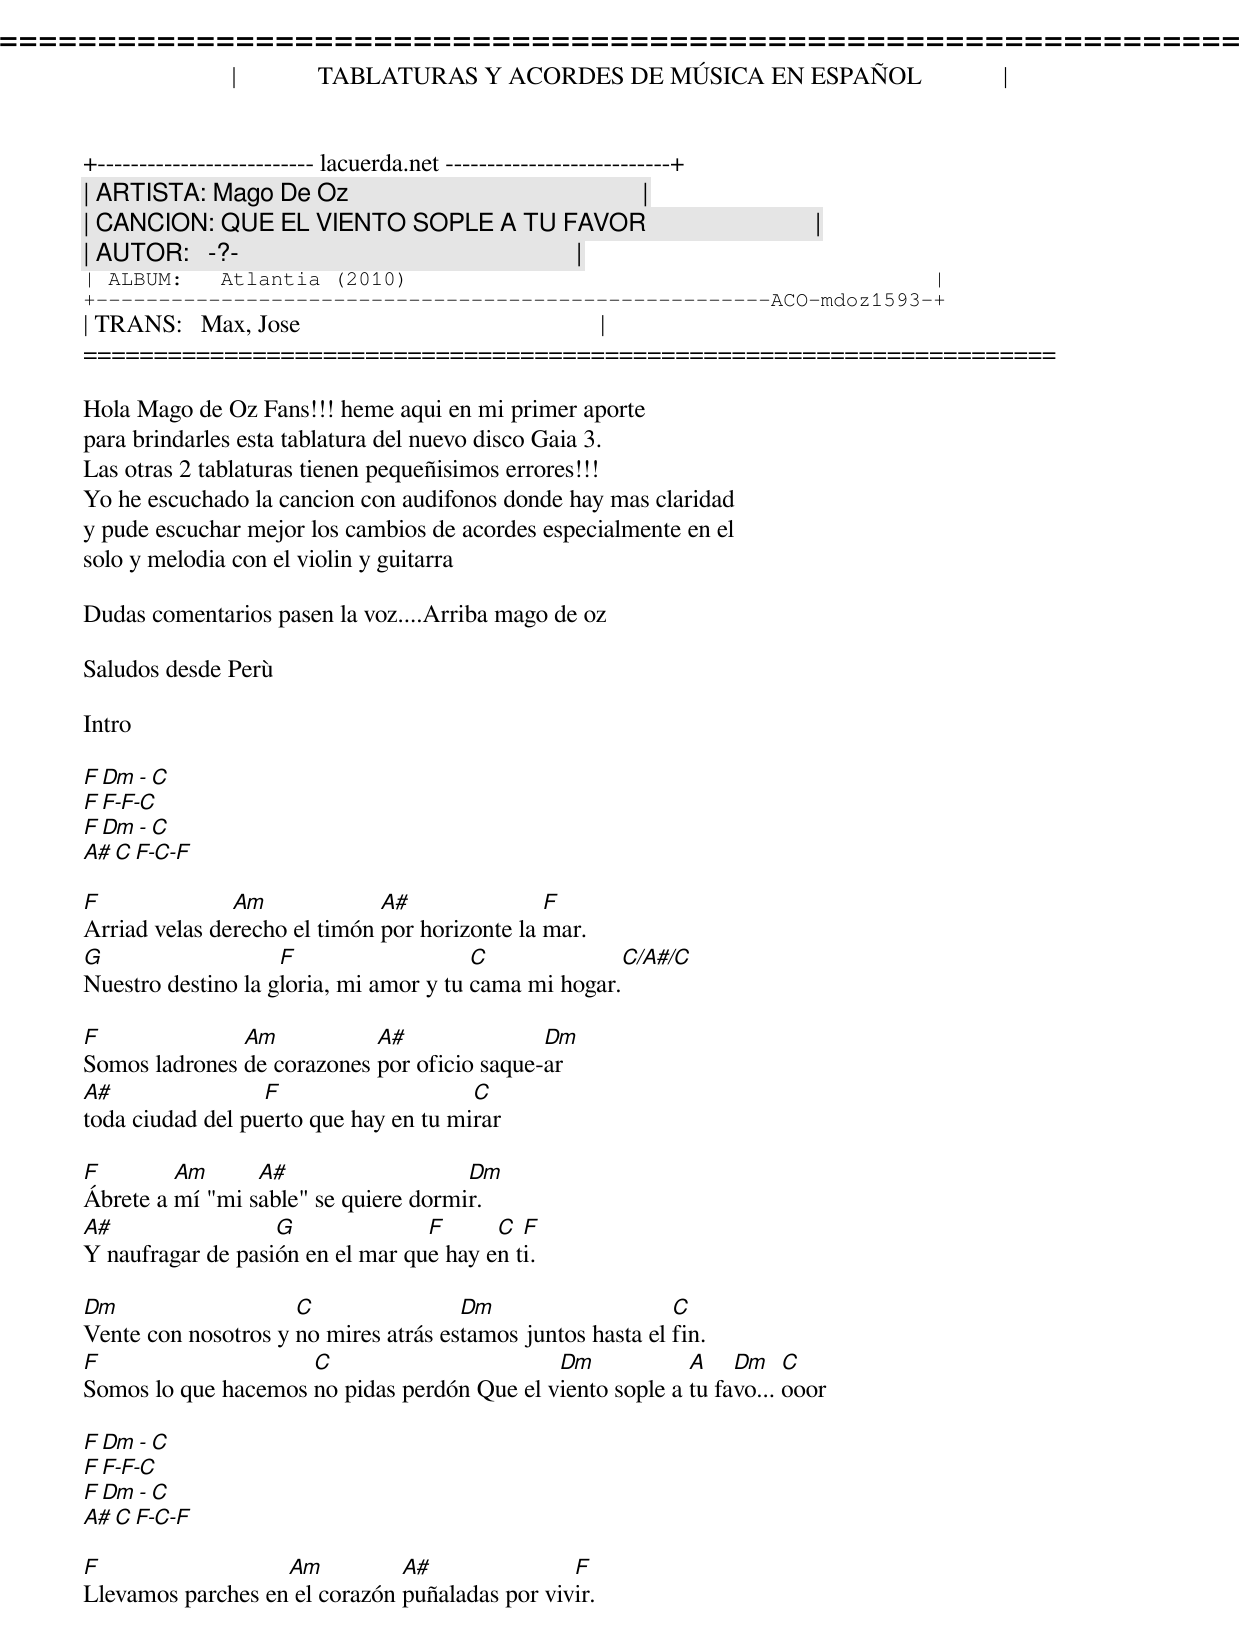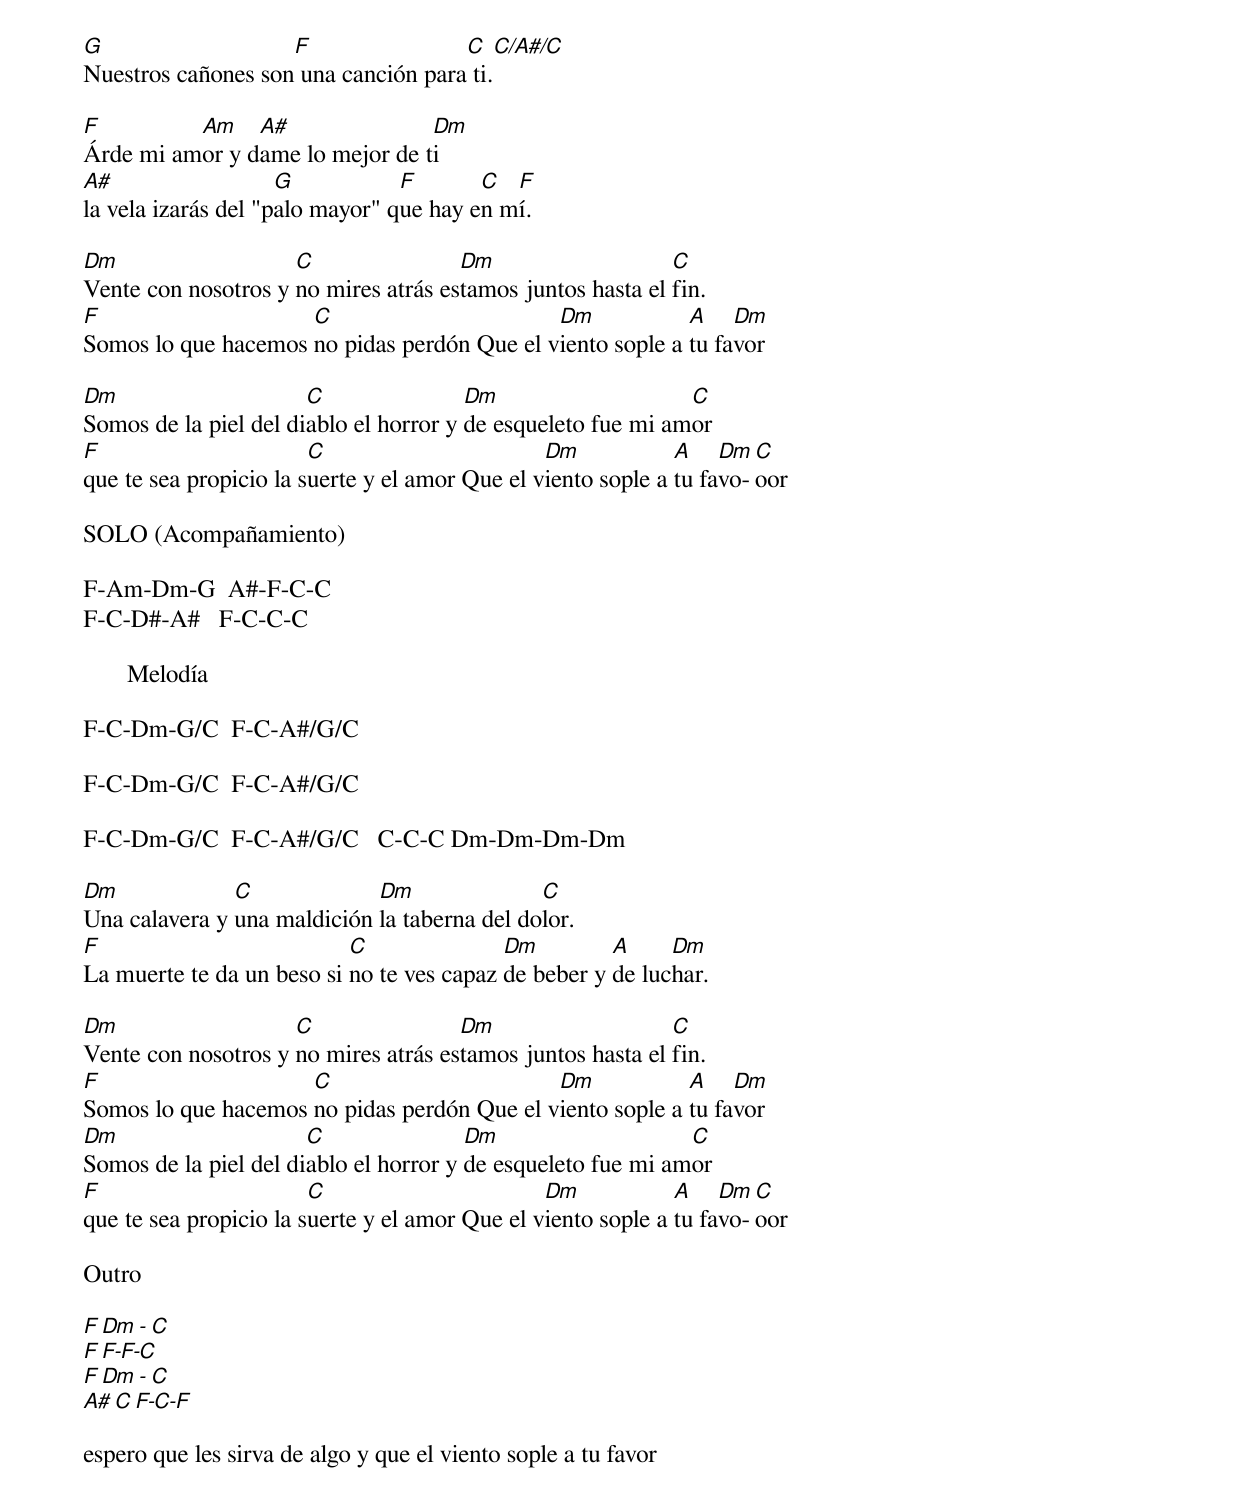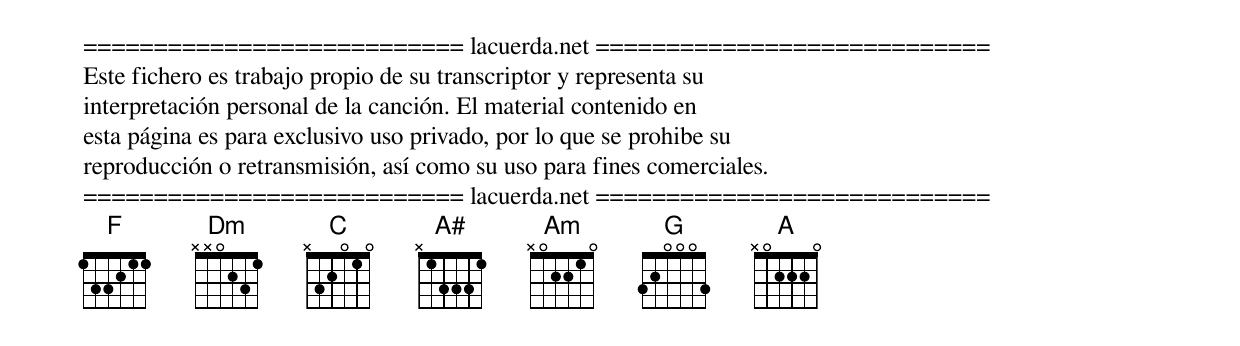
=====================================================================
|             TABLATURAS Y ACORDES DE MÚSICA EN ESPAÑOL             |
+-------------------------- lacuerda.net ---------------------------+
| ARTISTA: Mago De Oz                                               |
| CANCION: QUE EL VIENTO SOPLE A TU FAVOR                           |
| AUTOR:   -?-                                                      |
| ALBUM:   Atlantia (2010)                                          |
+------------------------------------------------------ACO-mdoz1593-+
| TRANS:   Max, Jose                                                |
=====================================================================

Hola Mago de Oz Fans!!! heme aqui en mi primer aporte
para brindarles esta tablatura del nuevo disco Gaia 3.
Las otras 2 tablaturas tienen pequeñisimos errores!!!
Yo he escuchado la cancion con audifonos donde hay mas claridad
y pude escuchar mejor los cambios de acordes especialmente en el
solo y melodia con el violin y guitarra

Dudas comentarios pasen la voz....Arriba mago de oz

Saludos desde Perù

Intro

F      Dm - C
F      F-F-C
F      Dm - C
A#  C  F-C-F

F              Am             A#               F
Arriad velas derecho el timón por horizonte la mar.
G                   F                   C              C/A#/C
Nuestro destino la gloria, mi amor y tu cama mi hogar.

F              Am           A#               Dm
Somos ladrones de corazones por oficio saque-ar
A#                F                    C
toda ciudad del puerto que hay en tu mirar

F        Am      A#                   Dm
Ábrete a mí "mi sable" se quiere dormir.
A#                 G              F      C  F
Y naufragar de pasión en el mar que hay en ti.

Dm                   C                Dm                    C
Vente con nosotros y no mires atrás estamos juntos hasta el fin.
F                    C                       Dm            A    Dm    C
Somos lo que hacemos no pidas perdón Que el viento sople a tu favo... ooor

F      Dm - C
F      F-F-C
F      Dm - C
A#  C  F-C-F

F                  Am          A#               F
Llevamos parches en el corazón puñaladas por vivir.
G                   F                C    C/A#/C
Nuestros cañones son una canción para ti.

F         Am    A#               Dm
Árde mi amor y dame lo mejor de ti
A#                   G           F       C  F
la vela izarás del "palo mayor" que hay en mí.

Dm                   C                Dm                    C
Vente con nosotros y no mires atrás estamos juntos hasta el fin.
F                    C                       Dm            A    Dm
Somos lo que hacemos no pidas perdón Que el viento sople a tu favor

Dm                     C                Dm                    C
Somos de la piel del diablo el horror y de esqueleto fue mi amor
F                       C                       Dm            A    Dm C
que te sea propicio la suerte y el amor Que el viento sople a tu favo-oor

SOLO (Acompañamiento)

F-Am-Dm-G  A#-F-C-C
F-C-D#-A#   F-C-C-C

       Melodía

F-C-Dm-G/C  F-C-A#/G/C

F-C-Dm-G/C  F-C-A#/G/C

F-C-Dm-G/C  F-C-A#/G/C   C-C-C Dm-Dm-Dm-Dm

Dm             C             Dm               C
Una calavera y una maldición la taberna del dolor.
F                          C               Dm         A     Dm
La muerte te da un beso si no te ves capaz de beber y de luchar.

Dm                   C                Dm                    C
Vente con nosotros y no mires atrás estamos juntos hasta el fin.
F                    C                       Dm            A    Dm
Somos lo que hacemos no pidas perdón Que el viento sople a tu favor
Dm                     C                Dm                    C
Somos de la piel del diablo el horror y de esqueleto fue mi amor
F                       C                       Dm            A    Dm C
que te sea propicio la suerte y el amor Que el viento sople a tu favo-oor

Outro

F      Dm - C
F      F-F-C
F      Dm - C
A#  C  F-C-F

espero que les sirva de algo y que el viento sople a tu favor


=========================== lacuerda.net ============================
Este fichero es trabajo propio de su transcriptor y representa su
interpretación personal de la canción. El material contenido en
esta página es para exclusivo uso privado, por lo que se prohibe su
reproducción o retransmisión, así como su uso para fines comerciales.
=========================== lacuerda.net ============================
